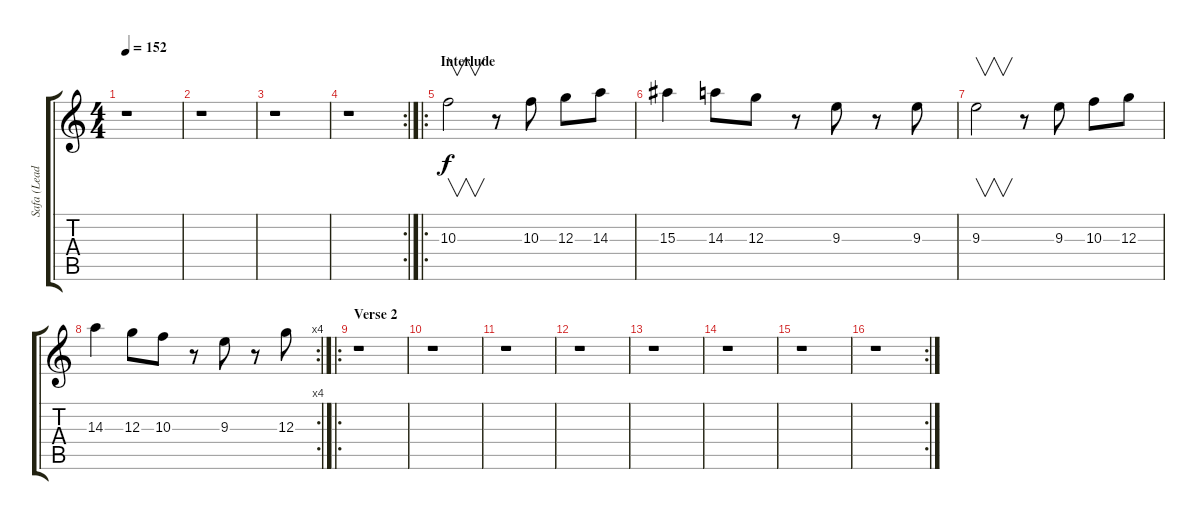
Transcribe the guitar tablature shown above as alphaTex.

\track ("Safa (Lead)" "Safa (Lead") {instrument distortionguitar}
\staff {score tabs}
\tuning (E4 B3 G3 D3 A2 E2) {hide}
\ts (4 4)
\tempo 152
\clef g2
\ks c
r.1{dy f} |
r.1 |
r.1 |
\rc 2
r.1 |
\ro
\section ("" "Interlude")
10.3.2{v} r.8 10.3.8 12.3.8 14.3.8 |
15.3.4 14.3.8 12.3.8 r.8 9.3.8 r.8 9.3.8 |
9.3.2{v} r.8 9.3.8 10.3.8 12.3.8 |
\rc 4
14.3.4 12.3.8 10.3.8 r.8 9.3.8 r.8 12.3.8 |
\ro
\section ("" "Verse 2")
r.1 |
r.1 |
r.1 |
r.1 |
r.1 |
r.1 |
r.1 |
\rc 2
r.1
